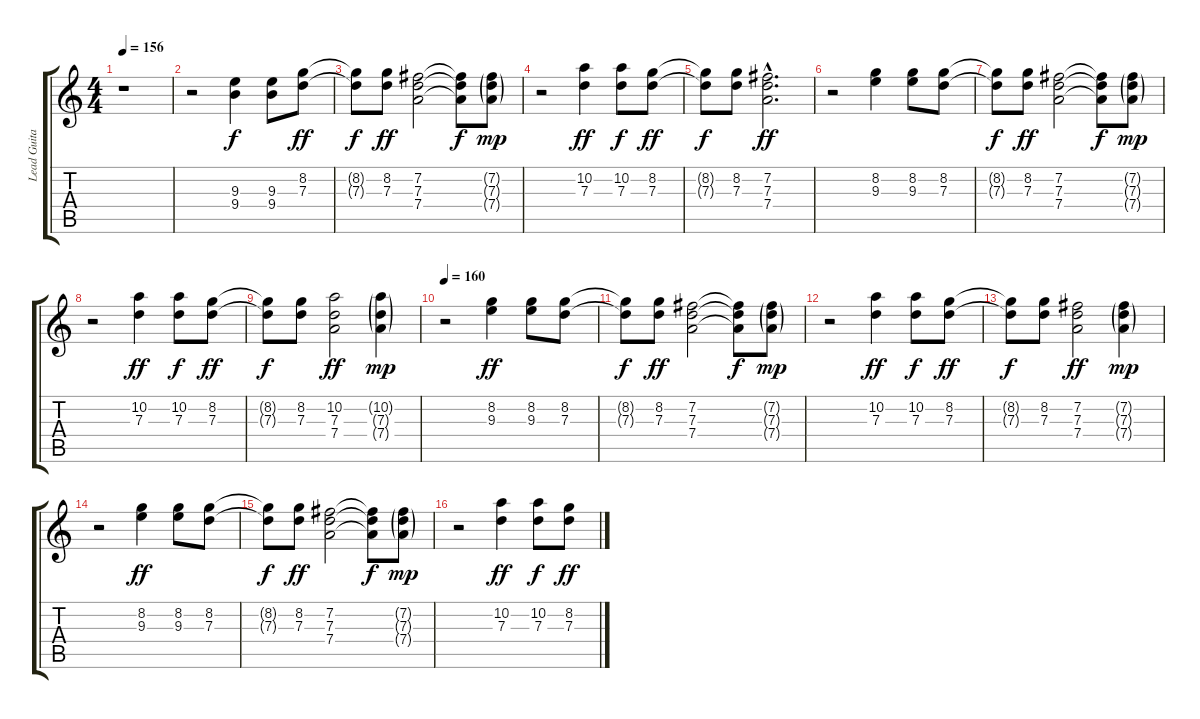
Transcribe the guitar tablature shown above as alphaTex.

\track ("Lead Guitar I" "Lead Guita") {instrument overdrivenguitar}
\staff {score tabs}
\tuning (E4 B3 G3 D3 A2 E2) {hide}
\ts (4 4)
\tempo 156
\tempo 167
\tempo 156
\clef g2
\ks c
r.1{dy f instrument overdrivenguitar} |
r.2 (9.3 9.4).4 (9.3 9.4).8 (8.2 7.3).8{dy ff} |
(8.2{t} 7.3{t}).8{dy f} (8.2 7.3).8{dy ff} (7.2 7.3 7.4).2 (7.2{t} 7.3{t} 7.4{t}).8{dy f} (7.2{g} 7.3{g} 7.4{g}).8{dy mp} |
r.2 (10.2 7.3).4{dy ff} (10.2 7.3).8{dy f} (8.2 7.3).8{dy ff} |
(8.2{t} 7.3{t}).8{dy f} (8.2 7.3).8 (7.2{hac} 7.3{hac} 7.4{hac}).2{d dy ff} |
r.2 (8.2 9.3).4 (8.2 9.3).8 (8.2 7.3).8 |
(8.2{t} 7.3{t}).8{dy f} (8.2 7.3).8{dy ff} (7.2 7.3 7.4).2 (7.2{t} 7.3{t} 7.4{t}).8{dy f} (7.2{g} 7.3{g} 7.4{g}).8{dy mp} |
r.2 (10.2 7.3).4{dy ff} (10.2 7.3).8{dy f} (8.2 7.3).8{dy ff} |
(8.2{t} 7.3{t}).8{dy f} (8.2 7.3).8 (10.2 7.3 7.4).2{dy ff} (10.2{g} 7.3{g} 7.4{g}).4{dy mp} |
\tempo 160
r.2 (8.2 9.3).4{dy ff} (8.2 9.3).8 (8.2 7.3).8 |
(8.2{t} 7.3{t}).8{dy f} (8.2 7.3).8{dy ff} (7.2 7.3 7.4).2 (7.2{t} 7.3{t} 7.4{t}).8{dy f} (7.2{g} 7.3{g} 7.4{g}).8{dy mp} |
r.2 (10.2 7.3).4{dy ff} (10.2 7.3).8{dy f} (8.2 7.3).8{dy ff} |
(8.2{t} 7.3{t}).8{dy f} (8.2 7.3).8 (7.2 7.3 7.4).2{dy ff} (7.2{g} 7.3{g} 7.4{g}).4{dy mp} |
r.2 (8.2 9.3).4{dy ff} (8.2 9.3).8 (8.2 7.3).8 |
(8.2{t} 7.3{t}).8{dy f} (8.2 7.3).8{dy ff} (7.2 7.3 7.4).2 (7.2{t} 7.3{t} 7.4{t}).8{dy f} (7.2{g} 7.3{g} 7.4{g}).8{dy mp} |
r.2 (10.2 7.3).4{dy ff} (10.2 7.3).8{dy f} (8.2 7.3).8{dy ff}
